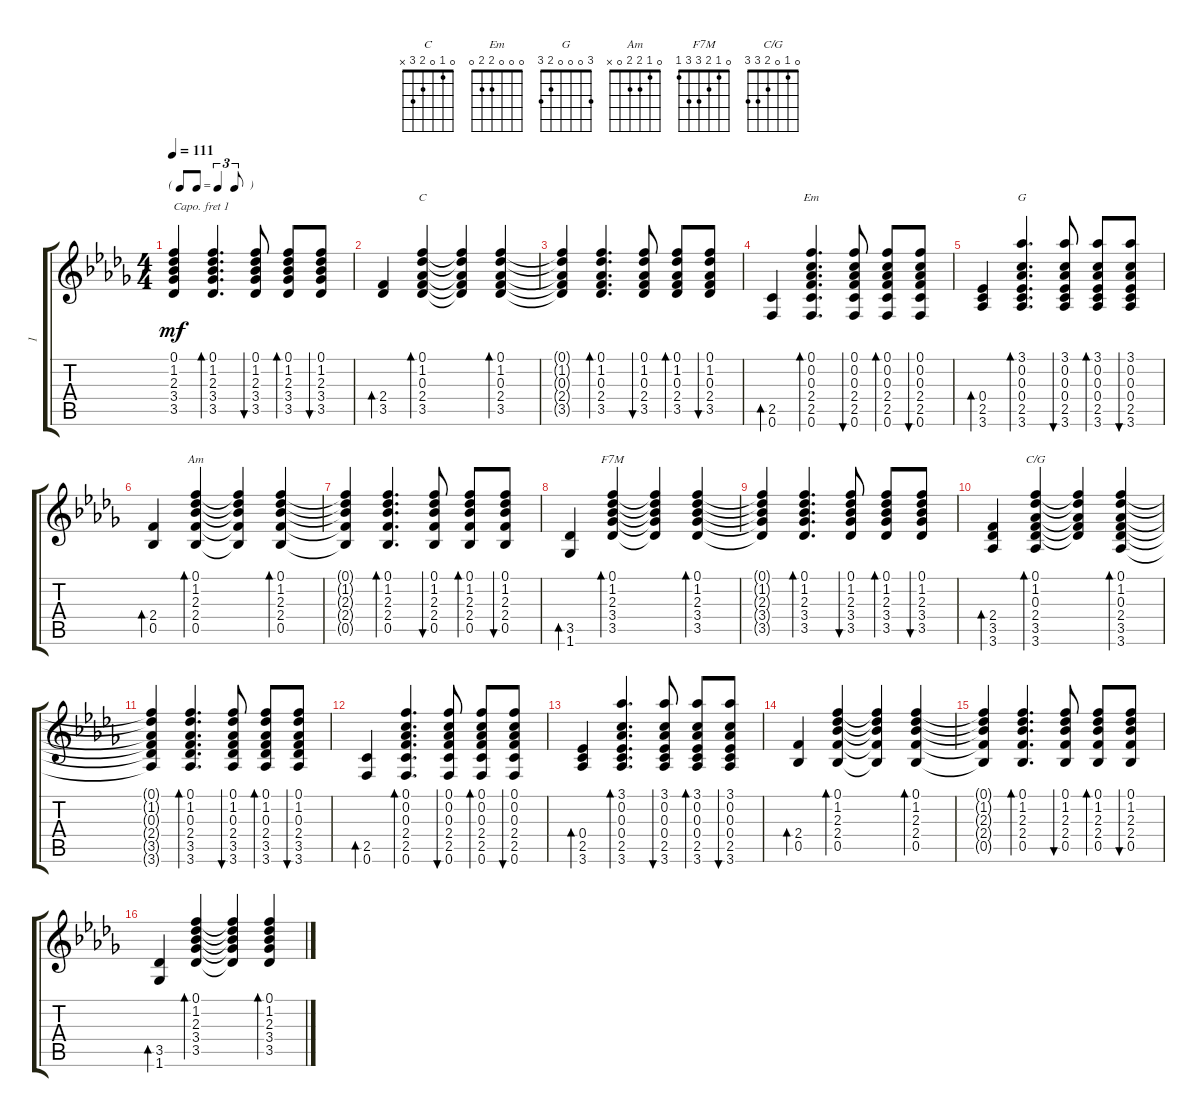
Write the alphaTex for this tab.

\track ("1" "1") {instrument acousticguitarsteel}
\staff {score tabs}
\capo 1
\tuning (E4 B3 G3 D3 A2 E2) {hide}
\chord ("C" 0 1 0 2 3 x)
\chord ("Em" 0 0 0 2 2 0)
\chord ("G" 3 0 0 0 2 3)
\chord ("Am" 0 1 2 2 0 x)
\chord ("F7M" 0 1 2 3 3 1)
\chord ("C/G" 0 1 0 2 3 3)
\ts (4 4)
\tf triplet8th
\tempo 111
\clef g2
\ks db
(0.1{t} 1.2{t} 2.3{t} 3.4{t} 3.5{t}).4{dy mf} (0.1 1.2 2.3 3.4 3.5).4{d bd 30} (0.1 1.2 2.3 3.4 3.5).8{bu 30} (0.1 1.2 2.3 3.4 3.5).8{bd 30} (0.1 1.2 2.3 3.4 3.5).8{bu 30} |
(2.4 3.5).4{bd 30} (0.1 1.2 0.3 2.4 3.5).4{bd 30 ch "C"} (0.1{t} 1.2{t} 0.3{t} 2.4{t} 3.5{t}).4 (0.1 1.2 0.3 2.4 3.5).4{bd 30} |
(0.1{t} 1.2{t} 0.3{t} 2.4{t} 3.5{t}).4 (0.1 1.2 0.3 2.4 3.5).4{d bd 30} (0.1 1.2 0.3 2.4 3.5).8{bu 30} (0.1 1.2 0.3 2.4 3.5).8{bd 30} (0.1 1.2 0.3 2.4 3.5).8{bu 30} |
(2.5 0.6).4{bd 30} (0.1 0.2 0.3 2.4 2.5 0.6).4{d bd 30 ch "Em"} (0.1 0.2 0.3 2.4 2.5 0.6).8{bu 30} (0.1 0.2 0.3 2.4 2.5 0.6).8{bd 30} (0.1 0.2 0.3 2.4 2.5 0.6).8{bu 30} |
(0.4 2.5 3.6).4{bd 30} (3.1 0.2 0.3 0.4 2.5 3.6).4{d bd 30 ch "G"} (3.1 0.2 0.3 0.4 2.5 3.6).8{bu 30} (3.1 0.2 0.3 0.4 2.5 3.6).8{bd 30} (3.1 0.2 0.3 0.4 2.5 3.6).8{bu 30} |
(2.4 0.5).4{bd 30} (0.1 1.2 2.3 2.4 0.5).4{bd 30 ch "Am"} (0.1{t} 1.2{t} 2.3{t} 2.4{t} 0.5{t}).4 (0.1 1.2 2.3 2.4 0.5).4{bd 30} |
(0.1{t} 1.2{t} 2.3{t} 2.4{t} 0.5{t}).4 (0.1 1.2 2.3 2.4 0.5).4{d bd 30} (0.1 1.2 2.3 2.4 0.5).8{bu 30} (0.1 1.2 2.3 2.4 0.5).8{bd 30} (0.1 1.2 2.3 2.4 0.5).8{bu 30} |
(3.5 1.6).4{bd 30} (0.1 1.2 2.3 3.4 3.5).4{bd 30 ch "F7M"} (0.1{t} 1.2{t} 2.3{t} 3.4{t} 3.5{t}).4 (0.1 1.2 2.3 3.4 3.5).4{bd 30} |
(0.1{t} 1.2{t} 2.3{t} 3.4{t} 3.5{t}).4 (0.1 1.2 2.3 3.4 3.5).4{d bd 30} (0.1 1.2 2.3 3.4 3.5).8{bu 30} (0.1 1.2 2.3 3.4 3.5).8{bd 30} (0.1 1.2 2.3 3.4 3.5).8{bu 30} |
(2.4 3.5 3.6).4{bd 30} (0.1 1.2 0.3 2.4 3.5 3.6).4{bd 30 ch "C/G"} (0.1{t} 1.2{t} 0.3{t} 2.4{t} 3.5{t}).4 (0.1 1.2 0.3 2.4 3.5 3.6).4{bd 30} |
(0.1{t} 1.2{t} 0.3{t} 2.4{t} 3.5{t} 3.6{t}).4 (0.1 1.2 0.3 2.4 3.5 3.6).4{d bd 30} (0.1 1.2 0.3 2.4 3.5 3.6).8{bu 30} (0.1 1.2 0.3 2.4 3.5 3.6).8{bd 30} (0.1 1.2 0.3 2.4 3.5 3.6).8{bu 30} |
(2.5 0.6).4{bd 30} (0.1 0.2 0.3 2.4 2.5 0.6).4{d bd 30} (0.1 0.2 0.3 2.4 2.5 0.6).8{bu 30} (0.1 0.2 0.3 2.4 2.5 0.6).8{bd 30} (0.1 0.2 0.3 2.4 2.5 0.6).8{bu 30} |
(0.4 2.5 3.6).4{bd 30} (3.1 0.2 0.3 0.4 2.5 3.6).4{d bd 30} (3.1 0.2 0.3 0.4 2.5 3.6).8{bu 30} (3.1 0.2 0.3 0.4 2.5 3.6).8{bd 30} (3.1 0.2 0.3 0.4 2.5 3.6).8{bu 30} |
(2.4 0.5).4{bd 30} (0.1 1.2 2.3 2.4 0.5).4{bd 30} (0.1{t} 1.2{t} 2.3{t} 2.4{t} 0.5{t}).4 (0.1 1.2 2.3 2.4 0.5).4{bd 30} |
(0.1{t} 1.2{t} 2.3{t} 2.4{t} 0.5{t}).4 (0.1 1.2 2.3 2.4 0.5).4{d bd 30} (0.1 1.2 2.3 2.4 0.5).8{bu 30} (0.1 1.2 2.3 2.4 0.5).8{bd 30} (0.1 1.2 2.3 2.4 0.5).8{bu 30} |
(3.5 1.6).4{bd 30} (0.1 1.2 2.3 3.4 3.5).4{bd 30} (0.1{t} 1.2{t} 2.3{t} 3.4{t} 3.5{t}).4 (0.1 1.2 2.3 3.4 3.5).4{bd 30}
